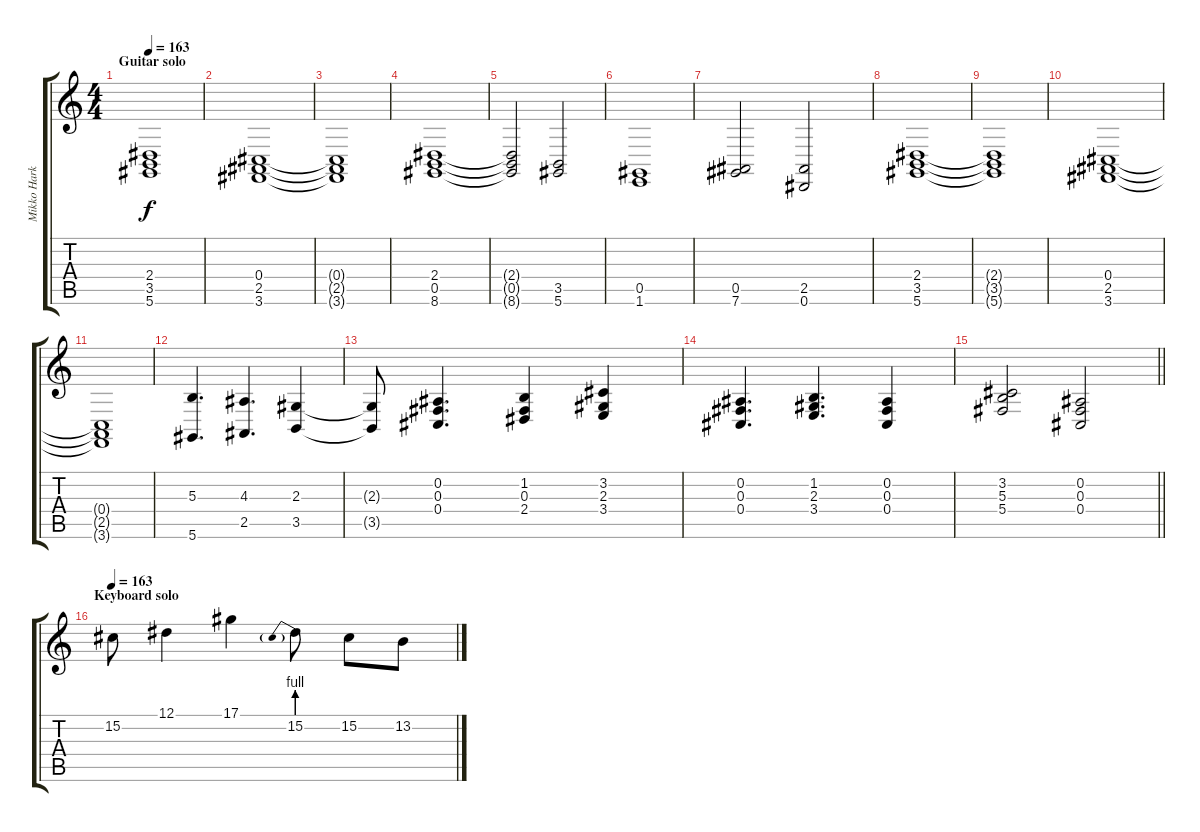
\track ("Mikko Harkin RH" "Mikko Hark") {instrument harpsichord}
\staff {score tabs}
\tuning (Eb4 Bb3 Gb3 Db3 Ab2 Eb2) {hide}
\ts (4 4)
\section ("" "Guitar solo")
\tempo 163
\clef g2
\ks c
(2.4 3.5 5.6).1{dy f volume 8} |
(0.4 2.5 3.6).1 |
(0.4{t} 2.5{t} 3.6{t}).1 |
(2.4 0.5 8.6).1 |
(2.4{t} 0.5{t} 8.6{t}).2 (3.5 5.6).2 |
(0.5 1.6).1 |
(0.5 7.6).2 (2.5 0.6).2 |
(2.4 3.5 5.6).1 |
(2.4{t} 3.5{t} 5.6{t}).1 |
(0.4 2.5 3.6).1 |
(0.4{t} 2.5{t} 3.6{t}).1 |
(5.3 5.6).4{d} (4.3 2.5).4{d} (2.3 3.5).4 |
(2.3{t} 3.5{t}).8 (0.2 0.3 0.4).4{d} (1.2 0.3 2.4).4 (3.2 2.3 3.4).4 |
(0.2 0.3 0.4).4{d} (1.2 2.3 3.4).4{d} (0.2 0.3 0.4).4 |
\barLineRight lightlight
(3.2 5.3 5.4).2 (0.2 0.3 0.4).2 |
\section ("" "Keyboard solo")
\tempo 163
15.2.8{volume 16 instrument lead1square} 12.1.4 17.1.4 15.2{be (prebend 0 4 60 4)}.8 15.2.8 13.2.8
